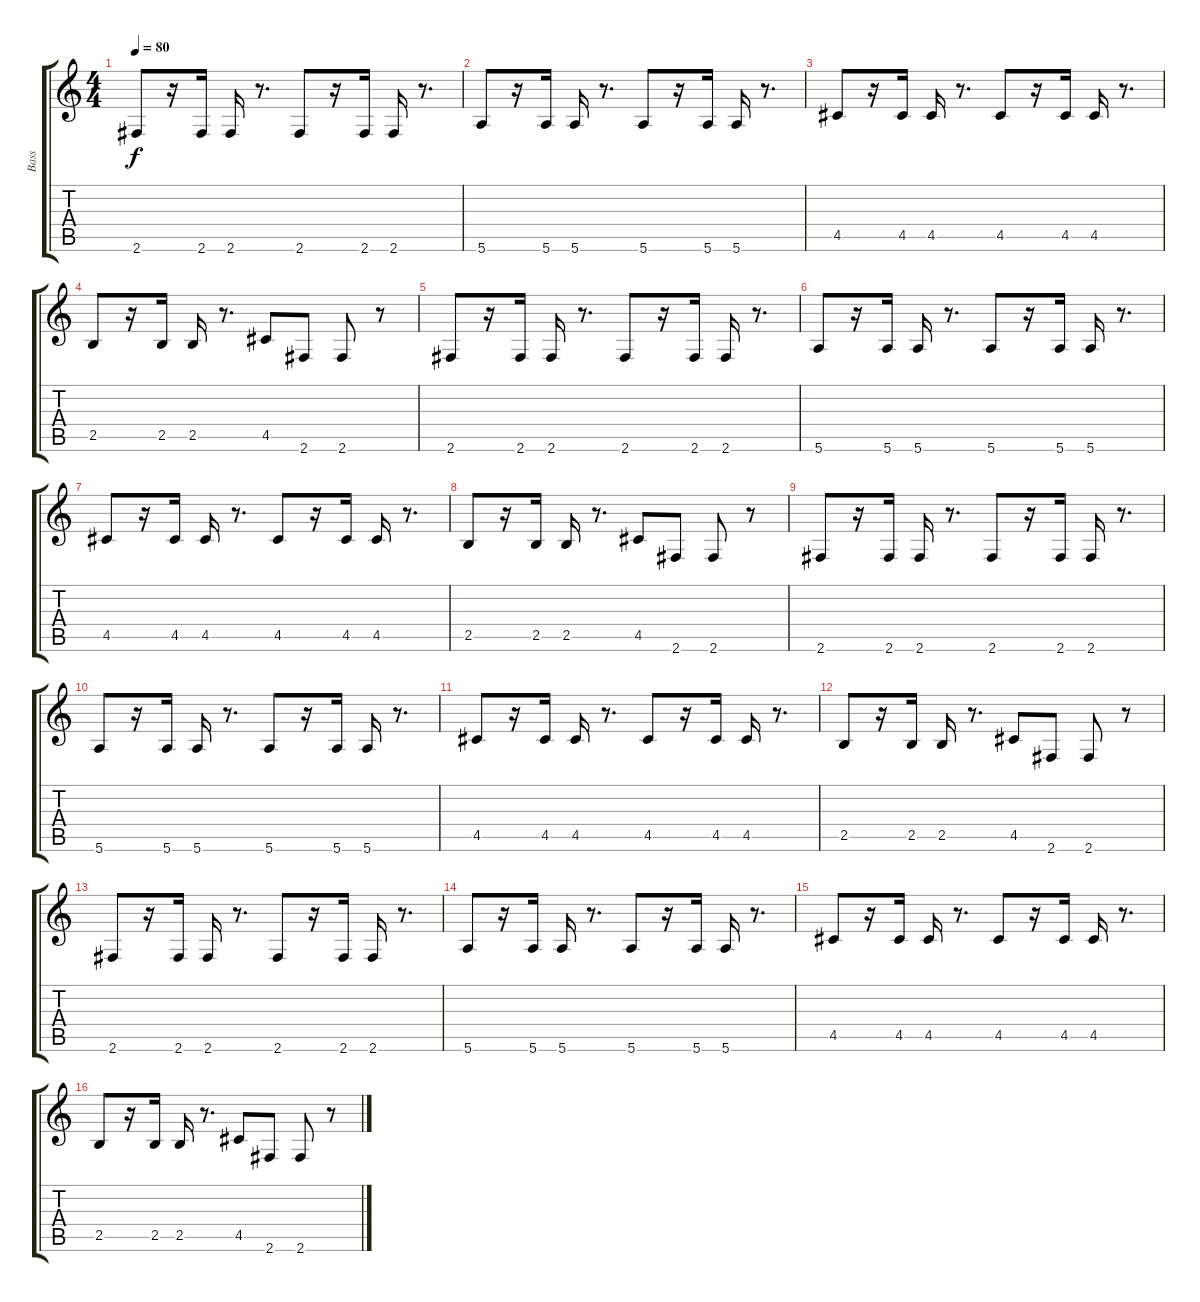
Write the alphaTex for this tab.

\track ("Bass" "Bass") {instrument electricbasspick}
\staff {score tabs}
\tuning (E4 B3 G3 D3 A2 E2) {hide}
\ts (4 4)
\tempo 80
\clef g2
\ks c
2.6.8{dy f} r.16 2.6.16 2.6.16 r.8{d} 2.6.8 r.16 2.6.16 2.6.16 r.8{d} |
5.6.8 r.16 5.6.16 5.6.16 r.8{d} 5.6.8 r.16 5.6.16 5.6.16 r.8{d} |
4.5.8 r.16 4.5.16 4.5.16 r.8{d} 4.5.8 r.16 4.5.16 4.5.16 r.8{d} |
2.5.8 r.16 2.5.16 2.5.16 r.8{d} 4.5.8 2.6.8 2.6.8 r.8 |
2.6.8 r.16 2.6.16 2.6.16 r.8{d} 2.6.8 r.16 2.6.16 2.6.16 r.8{d} |
5.6.8 r.16 5.6.16 5.6.16 r.8{d} 5.6.8 r.16 5.6.16 5.6.16 r.8{d} |
4.5.8 r.16 4.5.16 4.5.16 r.8{d} 4.5.8 r.16 4.5.16 4.5.16 r.8{d} |
2.5.8 r.16 2.5.16 2.5.16 r.8{d} 4.5.8 2.6.8 2.6.8 r.8 |
2.6.8 r.16 2.6.16 2.6.16 r.8{d} 2.6.8 r.16 2.6.16 2.6.16 r.8{d} |
5.6.8 r.16 5.6.16 5.6.16 r.8{d} 5.6.8 r.16 5.6.16 5.6.16 r.8{d} |
4.5.8 r.16 4.5.16 4.5.16 r.8{d} 4.5.8 r.16 4.5.16 4.5.16 r.8{d} |
2.5.8 r.16 2.5.16 2.5.16 r.8{d} 4.5.8 2.6.8 2.6.8 r.8 |
2.6.8 r.16 2.6.16 2.6.16 r.8{d} 2.6.8 r.16 2.6.16 2.6.16 r.8{d} |
5.6.8 r.16 5.6.16 5.6.16 r.8{d} 5.6.8 r.16 5.6.16 5.6.16 r.8{d} |
4.5.8 r.16 4.5.16 4.5.16 r.8{d} 4.5.8 r.16 4.5.16 4.5.16 r.8{d} |
2.5.8 r.16 2.5.16 2.5.16 r.8{d} 4.5.8 2.6.8 2.6.8 r.8
